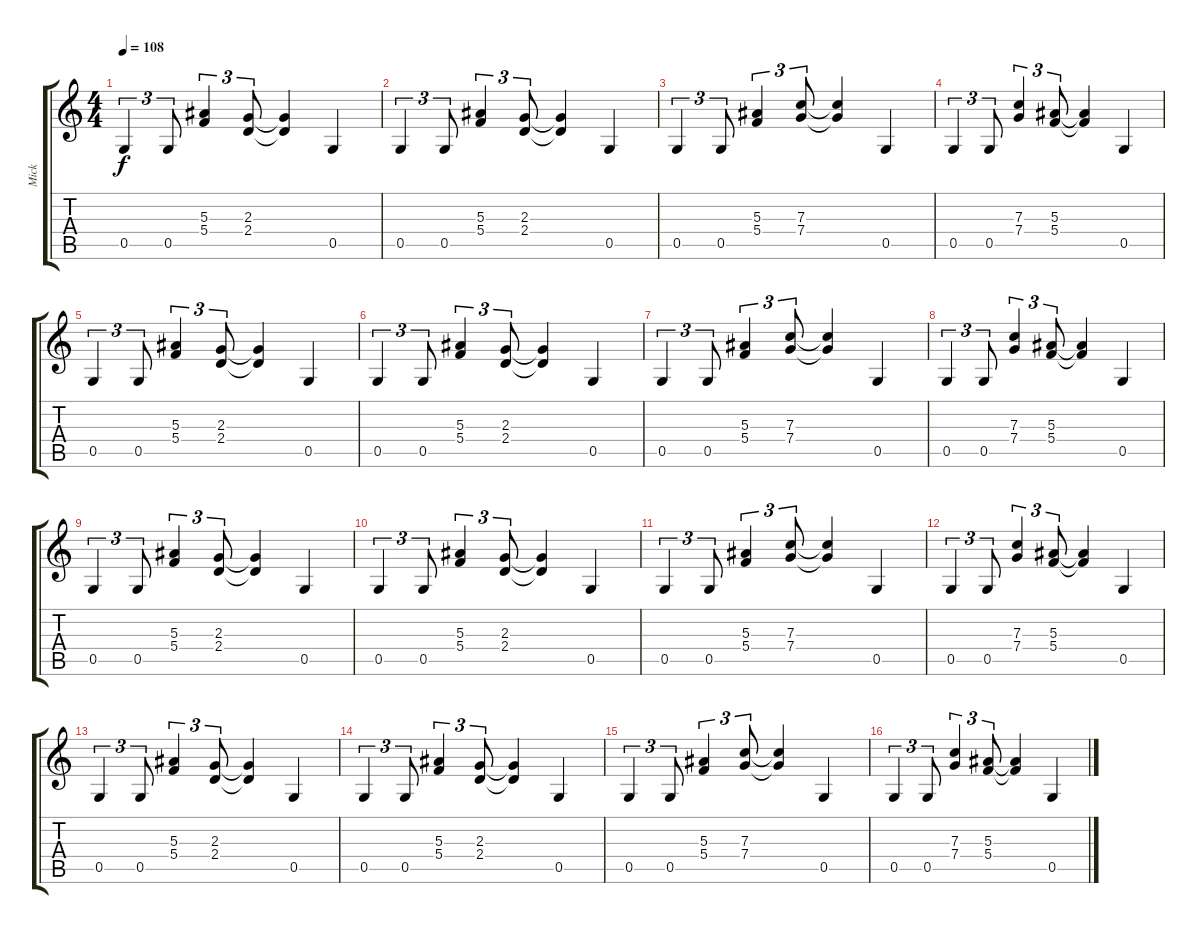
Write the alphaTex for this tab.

\track ("Mick" "Mick") {instrument overdrivenguitar}
\staff {score tabs}
\tuning (D4 A3 F3 C3 G2 D2) {hide}
\ts (4 4)
\tempo 108
\clef g2
\ks c
0.5.4{tu (3 2) dy f} 0.5.8{tu (3 2)} (5.3 5.4).4{tu (3 2)} (2.3 2.4).8{tu (3 2)} (2.3{t} 2.4{t}).4 0.5.4 |
0.5.4{tu (3 2)} 0.5.8{tu (3 2)} (5.3 5.4).4{tu (3 2)} (2.3 2.4).8{tu (3 2)} (2.3{t} 2.4{t}).4 0.5.4 |
0.5.4{tu (3 2)} 0.5.8{tu (3 2)} (5.3 5.4).4{tu (3 2)} (7.3 7.4).8{tu (3 2)} (7.3{t} 7.4{t}).4 0.5.4 |
0.5.4{tu (3 2)} 0.5.8{tu (3 2)} (7.3 7.4).4{tu (3 2)} (5.3 5.4).8{tu (3 2)} (5.3{t} 5.4{t}).4 0.5.4 |
0.5.4{tu (3 2)} 0.5.8{tu (3 2)} (5.3 5.4).4{tu (3 2)} (2.3 2.4).8{tu (3 2)} (2.3{t} 2.4{t}).4 0.5.4 |
0.5.4{tu (3 2) volume 11} 0.5.8{tu (3 2)} (5.3 5.4).4{tu (3 2)} (2.3 2.4).8{tu (3 2)} (2.3{t} 2.4{t}).4 0.5.4 |
0.5.4{tu (3 2)} 0.5.8{tu (3 2)} (5.3 5.4).4{tu (3 2)} (7.3 7.4).8{tu (3 2)} (7.3{t} 7.4{t}).4 0.5.4 |
0.5.4{tu (3 2)} 0.5.8{tu (3 2)} (7.3 7.4).4{tu (3 2)} (5.3 5.4).8{tu (3 2)} (5.3{t} 5.4{t}).4 0.5.4 |
0.5.4{tu (3 2) volume 7} 0.5.8{tu (3 2)} (5.3 5.4).4{tu (3 2)} (2.3 2.4).8{tu (3 2)} (2.3{t} 2.4{t}).4 0.5.4 |
0.5.4{tu (3 2)} 0.5.8{tu (3 2)} (5.3 5.4).4{tu (3 2)} (2.3 2.4).8{tu (3 2)} (2.3{t} 2.4{t}).4 0.5.4 |
0.5.4{tu (3 2)} 0.5.8{tu (3 2)} (5.3 5.4).4{tu (3 2)} (7.3 7.4).8{tu (3 2)} (7.3{t} 7.4{t}).4 0.5.4 |
0.5.4{tu (3 2) volume 5} 0.5.8{tu (3 2)} (7.3 7.4).4{tu (3 2)} (5.3 5.4).8{tu (3 2)} (5.3{t} 5.4{t}).4 0.5.4 |
0.5.4{tu (3 2)} 0.5.8{tu (3 2)} (5.3 5.4).4{tu (3 2)} (2.3 2.4).8{tu (3 2)} (2.3{t} 2.4{t}).4 0.5.4 |
0.5.4{tu (3 2)} 0.5.8{tu (3 2)} (5.3 5.4).4{tu (3 2)} (2.3 2.4).8{tu (3 2)} (2.3{t} 2.4{t}).4 0.5.4 |
0.5.4{tu (3 2) volume 2} 0.5.8{tu (3 2)} (5.3 5.4).4{tu (3 2)} (7.3 7.4).8{tu (3 2)} (7.3{t} 7.4{t}).4 0.5.4 |
0.5.4{tu (3 2)} 0.5.8{tu (3 2)} (7.3 7.4).4{tu (3 2)} (5.3 5.4).8{tu (3 2)} (5.3{t} 5.4{t}).4 0.5.4
